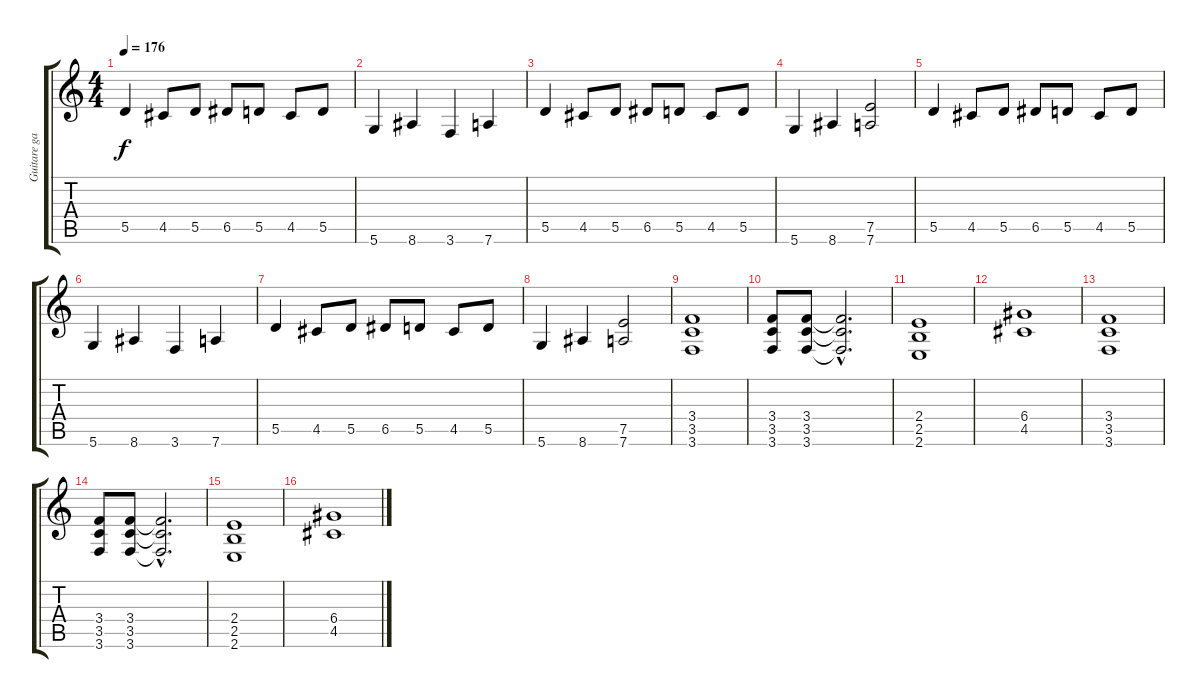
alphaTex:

\track ("Guitare gauche" "Guitare ga") {instrument distortionguitar}
\staff {score tabs}
\tuning (E4 B3 G3 D3 A2 D2) {hide}
\ts (4 4)
\tempo 176
\clef g2
\ks c
5.5.4{dy f} 4.5.8 5.5.8 6.5.8 5.5.8 4.5.8 5.5.8 |
5.6.4 8.6.4 3.6.4 7.6.4 |
5.5.4 4.5.8 5.5.8 6.5.8 5.5.8 4.5.8 5.5.8 |
5.6.4 8.6.4 (7.5 7.6).2 |
5.5.4 4.5.8 5.5.8 6.5.8 5.5.8 4.5.8 5.5.8 |
5.6.4 8.6.4 3.6.4 7.6.4 |
5.5.4 4.5.8 5.5.8 6.5.8 5.5.8 4.5.8 5.5.8 |
5.6.4 8.6.4 (7.5 7.6).2 |
(3.4 3.5 3.6).1 |
(3.4 3.5 3.6).8 (3.4 3.5 3.6).8 (3.4{hac t} 3.5{hac t} 3.6{hac t}).2{d} |
(2.4 2.5 2.6).1 |
(6.4 4.5).1 |
(3.4 3.5 3.6).1 |
(3.4 3.5 3.6).8 (3.4 3.5 3.6).8 (3.4{hac t} 3.5{hac t} 3.6{hac t}).2{d} |
(2.4 2.5 2.6).1 |
(6.4 4.5).1
